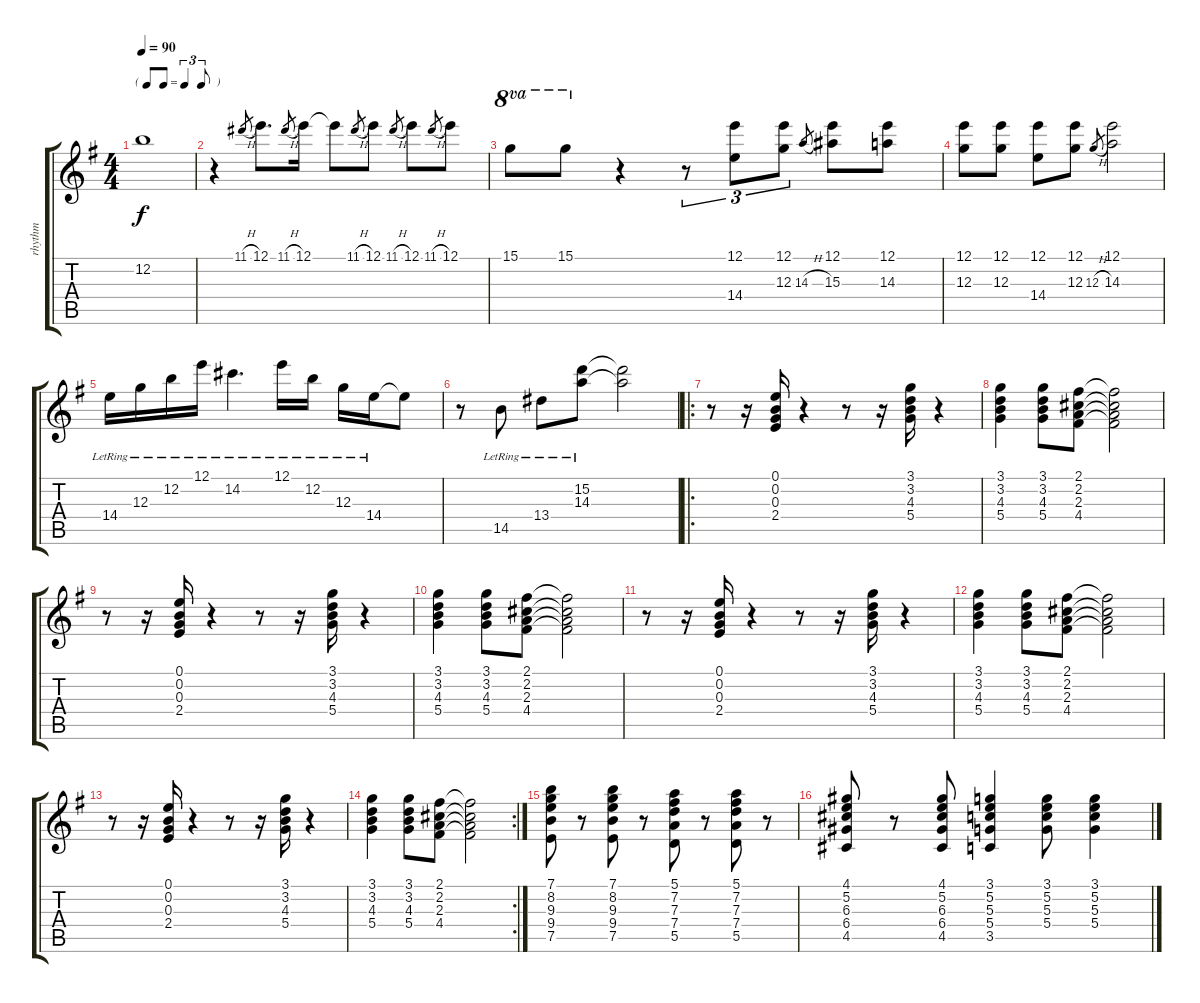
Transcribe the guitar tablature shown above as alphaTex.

\track ("rhythm" "rhythm") {instrument electricguitarjazz}
\staff {score tabs}
\tuning (E4 B3 G3 D3 A2 E2) {hide}
\ts (4 4)
\tf triplet8th
\tempo 90
\clef g2
\ks g
12.2{t}.1{dy f} |
r.4 11.1{h}.8{gr} 12.1.8{d} 11.1{h}.8{gr} 12.1.16 12.1{t}.8 11.1{h}.8{gr} 12.1.8 11.1{h}.8{gr} 12.1.8 11.1{h}.8{gr} 12.1.8 |
15.1.8{ot 8va} 15.1.8{ot 8va} r.4 r.8{tu (3 2)} (12.1 14.4).8{tu (3 2)} (12.1 12.3).8{tu (3 2)} 14.3{h}.8{gr} (12.1 15.3).8 (12.1 14.3).8 |
(12.1 12.3).8 (12.1 12.3).8 (12.1 14.4).8 (12.1 12.3).8 12.3{h}.8{gr} (12.1 14.3).2 |
14.4{lr}.16 12.3{lr}.16 12.2{lr}.16 12.1{lr}.16 14.2{lr}.4{d} 12.1{lr}.16 12.2{lr}.16 12.3{lr}.16 14.4{lr}.16 14.4{t}.8 |
r.8 14.5{lr}.8 13.4{lr}.8 (15.2{lr} 14.3{lr}).8 (15.2{t} 14.3{t}).2 |
\ro
r.8 r.16 (0.1 0.2 0.3 2.4).16 r.4 r.8 r.16 (3.1 3.2 4.3 5.4).16 r.4 |
(3.1 3.2 4.3 5.4).4 (3.1 3.2 4.3 5.4).8 (2.1 2.2 2.3 4.4).8 (2.1{t} 2.2{t} 2.3{t} 4.4{t}).2 |
r.8 r.16 (0.1 0.2 0.3 2.4).16 r.4 r.8 r.16 (3.1 3.2 4.3 5.4).16 r.4 |
(3.1 3.2 4.3 5.4).4 (3.1 3.2 4.3 5.4).8 (2.1 2.2 2.3 4.4).8 (2.1{t} 2.2{t} 2.3{t} 4.4{t}).2 |
r.8 r.16 (0.1 0.2 0.3 2.4).16 r.4 r.8 r.16 (3.1 3.2 4.3 5.4).16 r.4 |
(3.1 3.2 4.3 5.4).4 (3.1 3.2 4.3 5.4).8 (2.1 2.2 2.3 4.4).8 (2.1{t} 2.2{t} 2.3{t} 4.4{t}).2 |
r.8 r.16 (0.1 0.2 0.3 2.4).16 r.4 r.8 r.16 (3.1 3.2 4.3 5.4).16 r.4 |
\rc 2
(3.1 3.2 4.3 5.4).4 (3.1 3.2 4.3 5.4).8 (2.1 2.2 2.3 4.4).8 (2.1{t} 2.2{t} 2.3{t} 4.4{t}).2 |
(7.1 8.2 9.3 9.4 7.5).8 r.8 (7.1 8.2 9.3 9.4 7.5).8 r.8 (5.1 7.2 7.3 7.4 5.5).8 r.8 (5.1 7.2 7.3 7.4 5.5).8 r.8 |
(4.1 5.2 6.3 6.4 4.5).8 r.8 (4.1 5.2 6.3 6.4 4.5).8 (3.1 5.2 5.3 5.4 3.5).4 (3.1 5.2 5.3 5.4).8 (3.1 5.2 5.3 5.4).4
